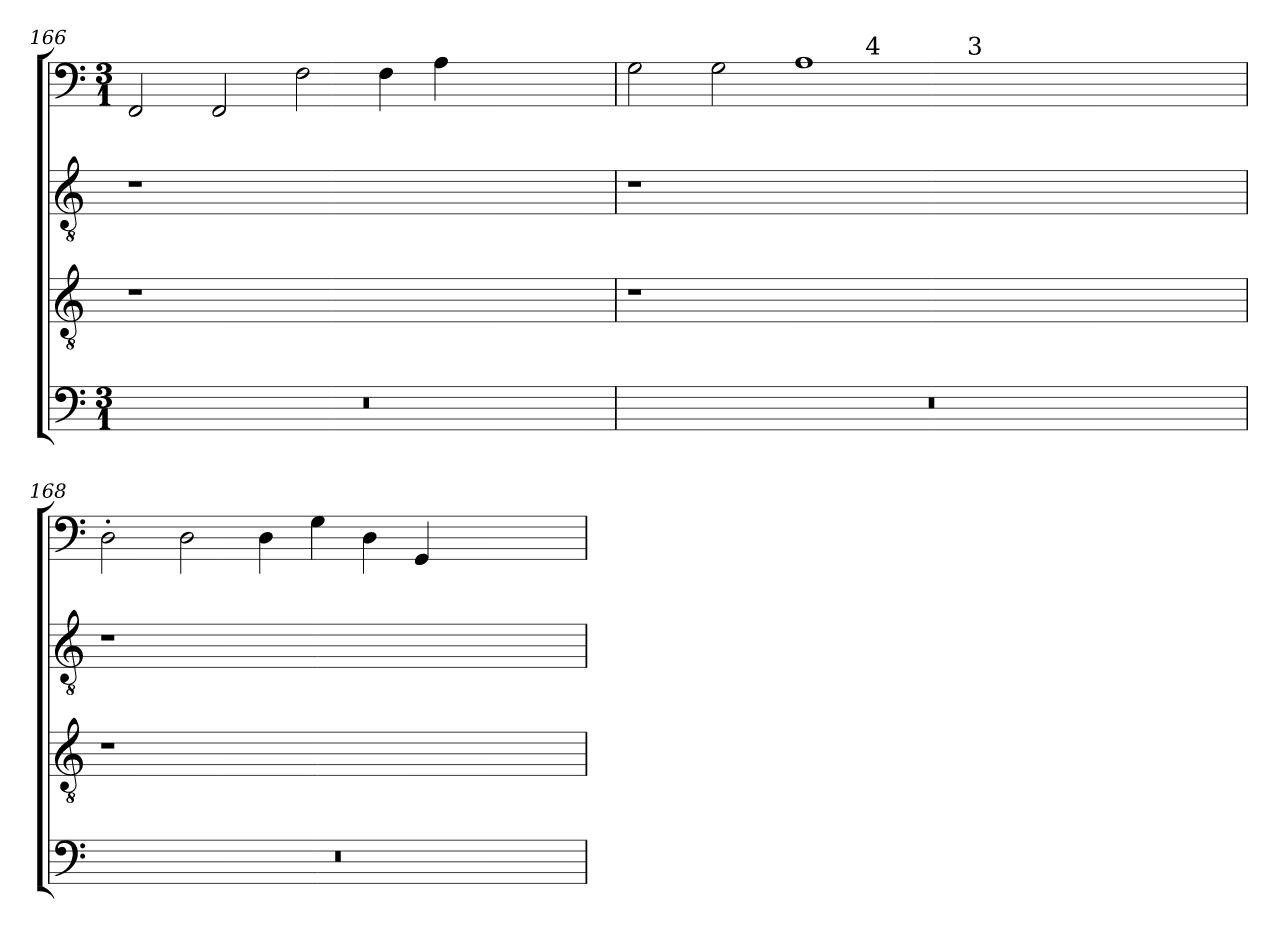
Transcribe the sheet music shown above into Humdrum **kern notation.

**kern	**kern	**kern	**kern
*part4	*part3	*part2	*part1
*staff4	*staff3	*staff2	*staff1
*clefF4	*clefGv2	*clefGv2	*clefF4
*k[]	*k[]	*k[]	*k[]
*C:	*C:	*C:	*C:
*M3/1	*	*	*M3/1
=166	=166	=166	=166
0.r	1r	1r	2FF/
.	.	.	2FF/
.	0ryy	0ryy	2F\
.	.	.	4F\
.	.	.	4A\
.	.	.	1ryy
=167	=167	=167	=167
*	*	*	*^
*	*	*	*	*^
0.r	1r	1r	2G\	1ryy	1ryy
.	.	.	2G\	.	.
.	0ryy	0ryy	1A>	4ryy	2ryy
.	.	.	.	32ryy	.
!	!	!	!	!LO:TX:a:t=4	!
.	.	.	.	1ryy	.
.	.	.	.	.	8..ryy
!	!	!	!	!	!LO:TX:a:t=3
.	.	.	.	.	1ryy
.	.	.	1ryy	.	.
.	.	.	.	2ryy	.
.	.	.	.	.	4ryy
.	.	.	.	8..ryy	.
.	.	.	.	.	32ryy
*	*	*	*v	*v	*v
!!LO:LB:g=z
=168	=168	=168	=168
0.r	1r	1r	2D'>\
.	.	.	2D\
.	0ryy	0ryy	4D\
.	.	.	4G\
.	.	.	4D\
.	.	.	4GG/
.	.	.	1ryy
=	=	=	=
*-	*-	*-	*-
